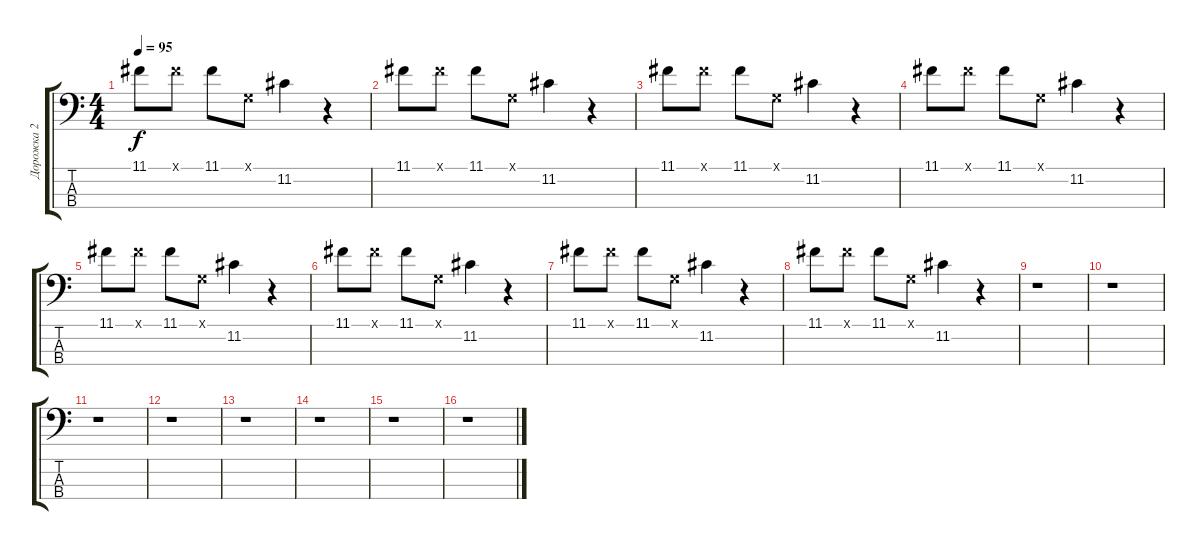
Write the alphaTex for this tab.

\track ("Дорожка 2" "Дорожка 2") {instrument electricbassfinger}
\staff {score tabs}
\tuning (G2 D2 A1 E1) {hide}
\ts (4 4)
\tempo 95
\clef f4
\ks c
11.1.8{dy f} 11.1{x}.8 11.1.8 0.1{x}.8 11.2.4 r.4 |
11.1.8 11.1{x}.8 11.1.8 0.1{x}.8 11.2.4 r.4 |
11.1.8 11.1{x}.8 11.1.8 0.1{x}.8 11.2.4 r.4 |
11.1.8 11.1{x}.8 11.1.8 0.1{x}.8 11.2.4 r.4 |
11.1.8 11.1{x}.8 11.1.8 0.1{x}.8 11.2.4 r.4 |
11.1.8 11.1{x}.8 11.1.8 0.1{x}.8 11.2.4 r.4 |
11.1.8 11.1{x}.8 11.1.8 0.1{x}.8 11.2.4 r.4 |
11.1.8 11.1{x}.8 11.1.8 0.1{x}.8 11.2.4 r.4 |
r.1 |
r.1 |
r.1 |
r.1 |
r.1 |
r.1 |
r.1 |
r.1
